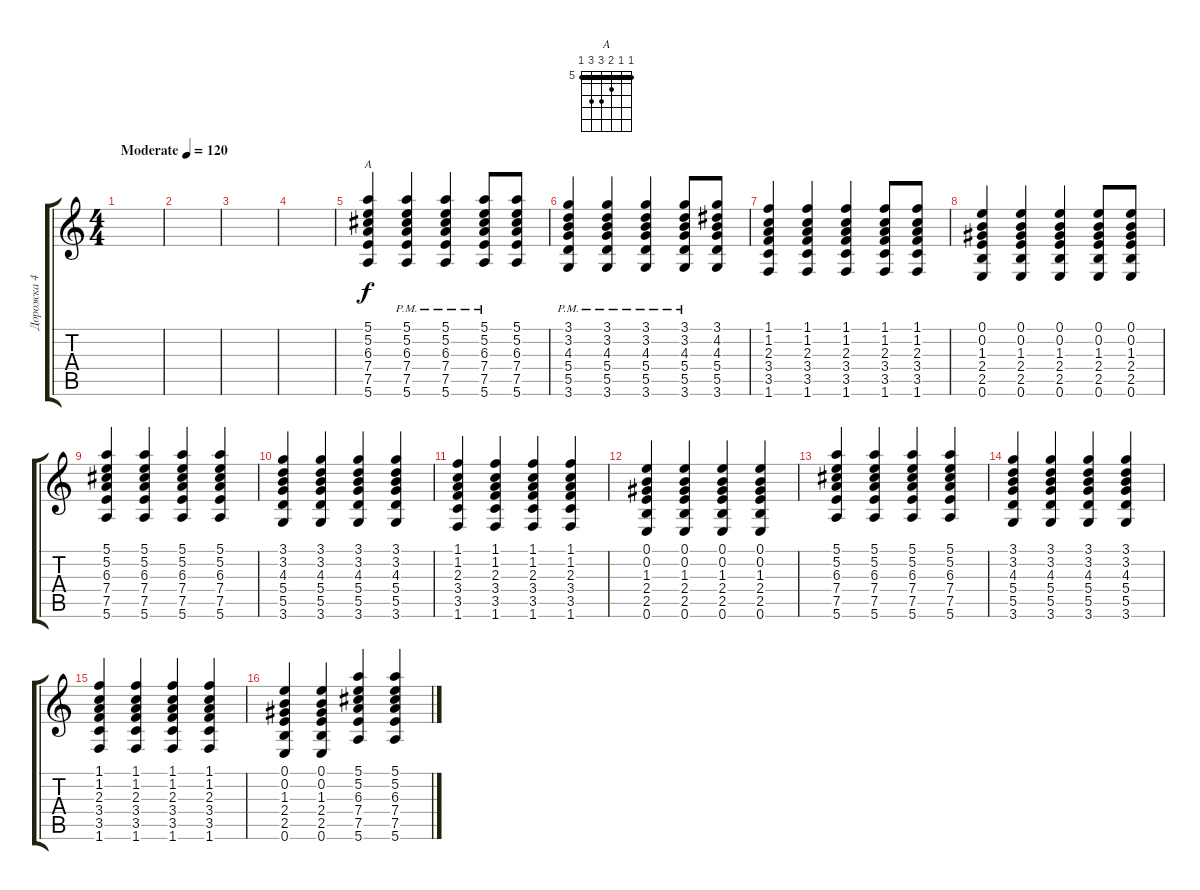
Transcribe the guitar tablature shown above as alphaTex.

\track ("Дорожка 4" "Дорожка 4") {instrument electricguitarclean}
\staff {score tabs}
\tuning (E4 B3 G3 D3 A2 E2) {hide}
\chord ("A" 5 5 6 7 7 5) {firstfret 5 barre 5}
\ts (4 4)
\tempo (120 "Moderate")
\clef g2
\ks c
|
|
|
|
(5.1 5.2 6.3 7.4 7.5 5.6).4{ch "A"} (5.1 5.2 6.3 7.4 7.5 5.6{pm}).4 (5.1{pm} 5.2 6.3 7.4 7.5 5.6).4 (5.1 5.2 6.3 7.4 7.5{pm} 5.6).8 (5.1 5.2 6.3 7.4 7.5 5.6).8 |
(3.1 3.2 4.3 5.4 5.5{pm} 3.6).4 (3.1 3.2 4.3{pm} 5.4 5.5 3.6).4 (3.1 3.2 4.3 5.4 5.5 3.6{pm}).4 (3.1 3.2 4.3{pm} 5.4 5.5 3.6).8 (3.1 4.2 4.3 5.4 5.5 3.6).8 |
(1.1 1.2 2.3 3.4 3.5 1.6).4 (1.1 1.2 2.3 3.4 3.5 1.6).4 (1.1 1.2 2.3 3.4 3.5 1.6).4 (1.1 1.2 2.3 3.4 3.5 1.6).8 (1.1 1.2 2.3 3.4 3.5 1.6).8 |
(0.1 0.2 1.3 2.4 2.5 0.6).4 (0.1 0.2 1.3 2.4 2.5 0.6).4 (0.1 0.2 1.3 2.4 2.5 0.6).4 (0.1 0.2 1.3 2.4 2.5 0.6).8 (0.1 0.2 1.3 2.4 2.5 0.6).8 |
(5.1 5.2 6.3 7.4 7.5 5.6).4 (5.1 5.2 6.3 7.4 7.5 5.6).4 (5.1 5.2 6.3 7.4 7.5 5.6).4 (5.1 5.2 6.3 7.4 7.5 5.6).4 |
(3.1 3.2 4.3 5.4 5.5 3.6).4 (3.1 3.2 4.3 5.4 5.5 3.6).4 (3.1 3.2 4.3 5.4 5.5 3.6).4 (3.1 3.2 4.3 5.4 5.5 3.6).4 |
(1.1 1.2 2.3 3.4 3.5 1.6).4 (1.1 1.2 2.3 3.4 3.5 1.6).4 (1.1 1.2 2.3 3.4 3.5 1.6).4 (1.1 1.2 2.3 3.4 3.5 1.6).4 |
(0.1 0.2 1.3 2.4 2.5 0.6).4 (0.1 0.2 1.3 2.4 2.5 0.6).4 (0.1 0.2 1.3 2.4 2.5 0.6).4 (0.1 0.2 1.3 2.4 2.5 0.6).4 |
(5.1 5.2 6.3 7.4 7.5 5.6).4 (5.1 5.2 6.3 7.4 7.5 5.6).4 (5.1 5.2 6.3 7.4 7.5 5.6).4 (5.1 5.2 6.3 7.4 7.5 5.6).4 |
(3.1 3.2 4.3 5.4 5.5 3.6).4 (3.1 3.2 4.3 5.4 5.5 3.6).4 (3.1 3.2 4.3 5.4 5.5 3.6).4 (3.1 3.2 4.3 5.4 5.5 3.6).4 |
(1.1 1.2 2.3 3.4 3.5 1.6).4 (1.1 1.2 2.3 3.4 3.5 1.6).4 (1.1 1.2 2.3 3.4 3.5 1.6).4 (1.1 1.2 2.3 3.4 3.5 1.6).4 |
(0.1 0.2 1.3 2.4 2.5 0.6).4 (0.1 0.2 1.3 2.4 2.5 0.6).4 (5.1 5.2 6.3 7.4 7.5 5.6).4 (5.1 5.2 6.3 7.4 7.5 5.6).4
